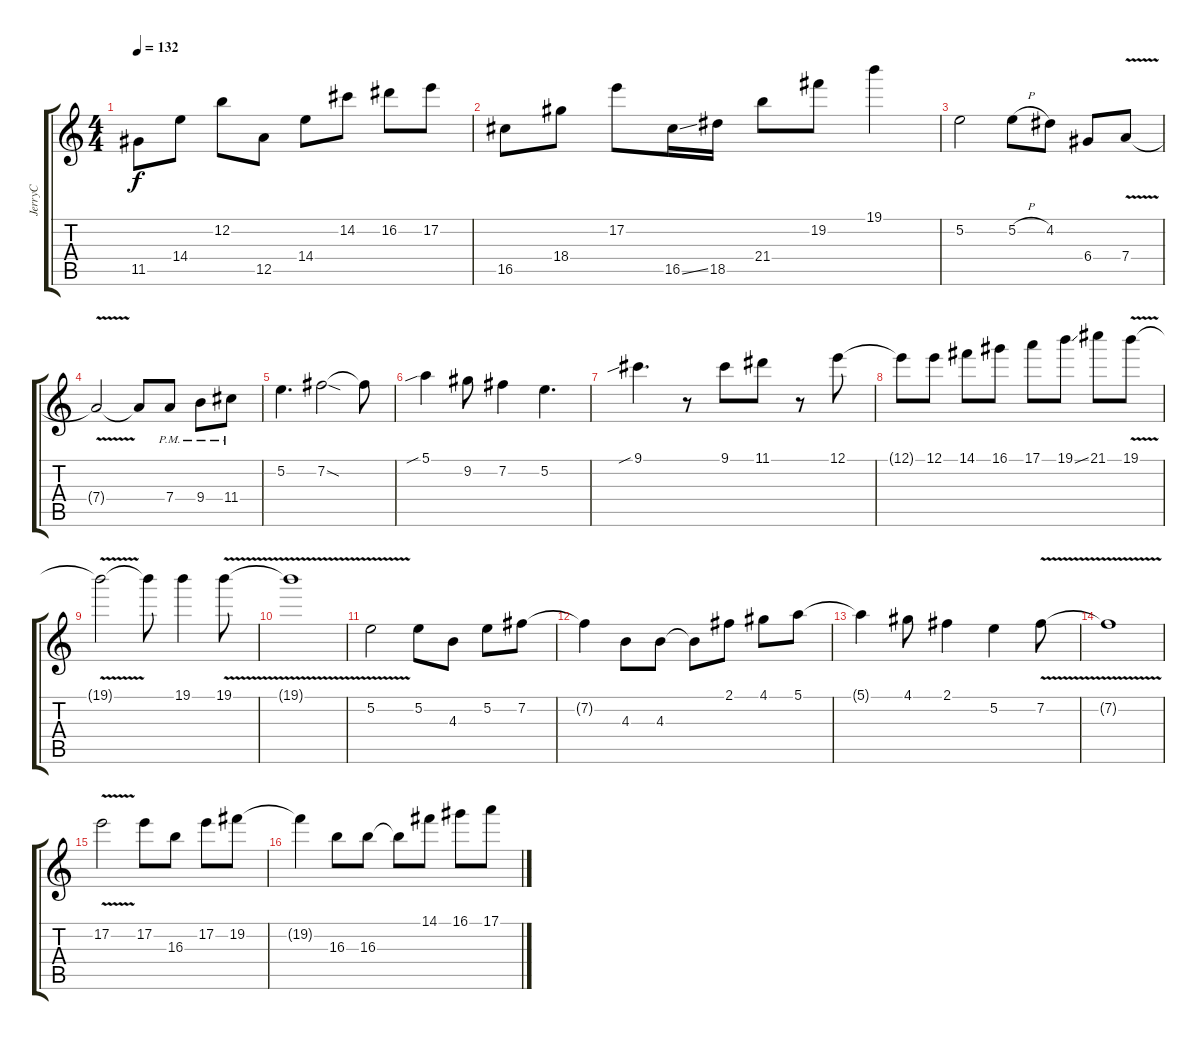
\track ("JerryC" "JerryC") {instrument distortionguitar}
\staff {score tabs}
\tuning (E4 B3 G3 D3 A2 E2) {hide}
\ts (4 4)
\tempo 132
\clef g2
\ks c
11.5.8{dy f} 14.4.8 12.2.8 12.5.8 14.4.8 14.2.8 16.2.8 17.2.8 |
16.5.8 18.4.8 17.2.8 16.5{ss}.16 18.5.16 21.4.8 19.2.8 19.1.4 |
5.2.2 5.2{h}.8 4.2.8 6.4.8 7.4{v}.8 |
7.4{t}.2 7.4{t}.8 7.4{pm}.8 9.4{pm}.8 11.4{pm}.8 |
5.2.4{d} 7.2{sod}.2 7.2{t}.8 |
5.1{sib}.4 9.2.8 7.2.4 5.2.4{d} |
9.1{sib}.4{d} r.8 9.1.8 11.1.8 r.8 12.1.8 |
12.1{t}.8 12.1.8 14.1.8 16.1.8 17.1.8 19.1{ss}.8 21.1.8 19.1{v}.8 |
19.1{t}.2 19.1{t}.8 19.1.4 19.1{v}.8 |
19.1{t}.1 |
5.2{v}.2 5.2.8 4.3.8 5.2.8 7.2.8 |
7.2{t}.4 4.3.8 4.3.8 4.3{t}.8 2.1.8 4.1.8 5.1.8 |
5.1{t}.4 4.1.8 2.1.4 5.2.4 7.2{v}.8 |
7.2{t}.1 |
17.2{v}.2 17.2.8 16.3.8 17.2.8 19.2.8 |
19.2{t}.4 16.3.8 16.3.8 16.3{t}.8 14.1.8 16.1.8 17.1.8
